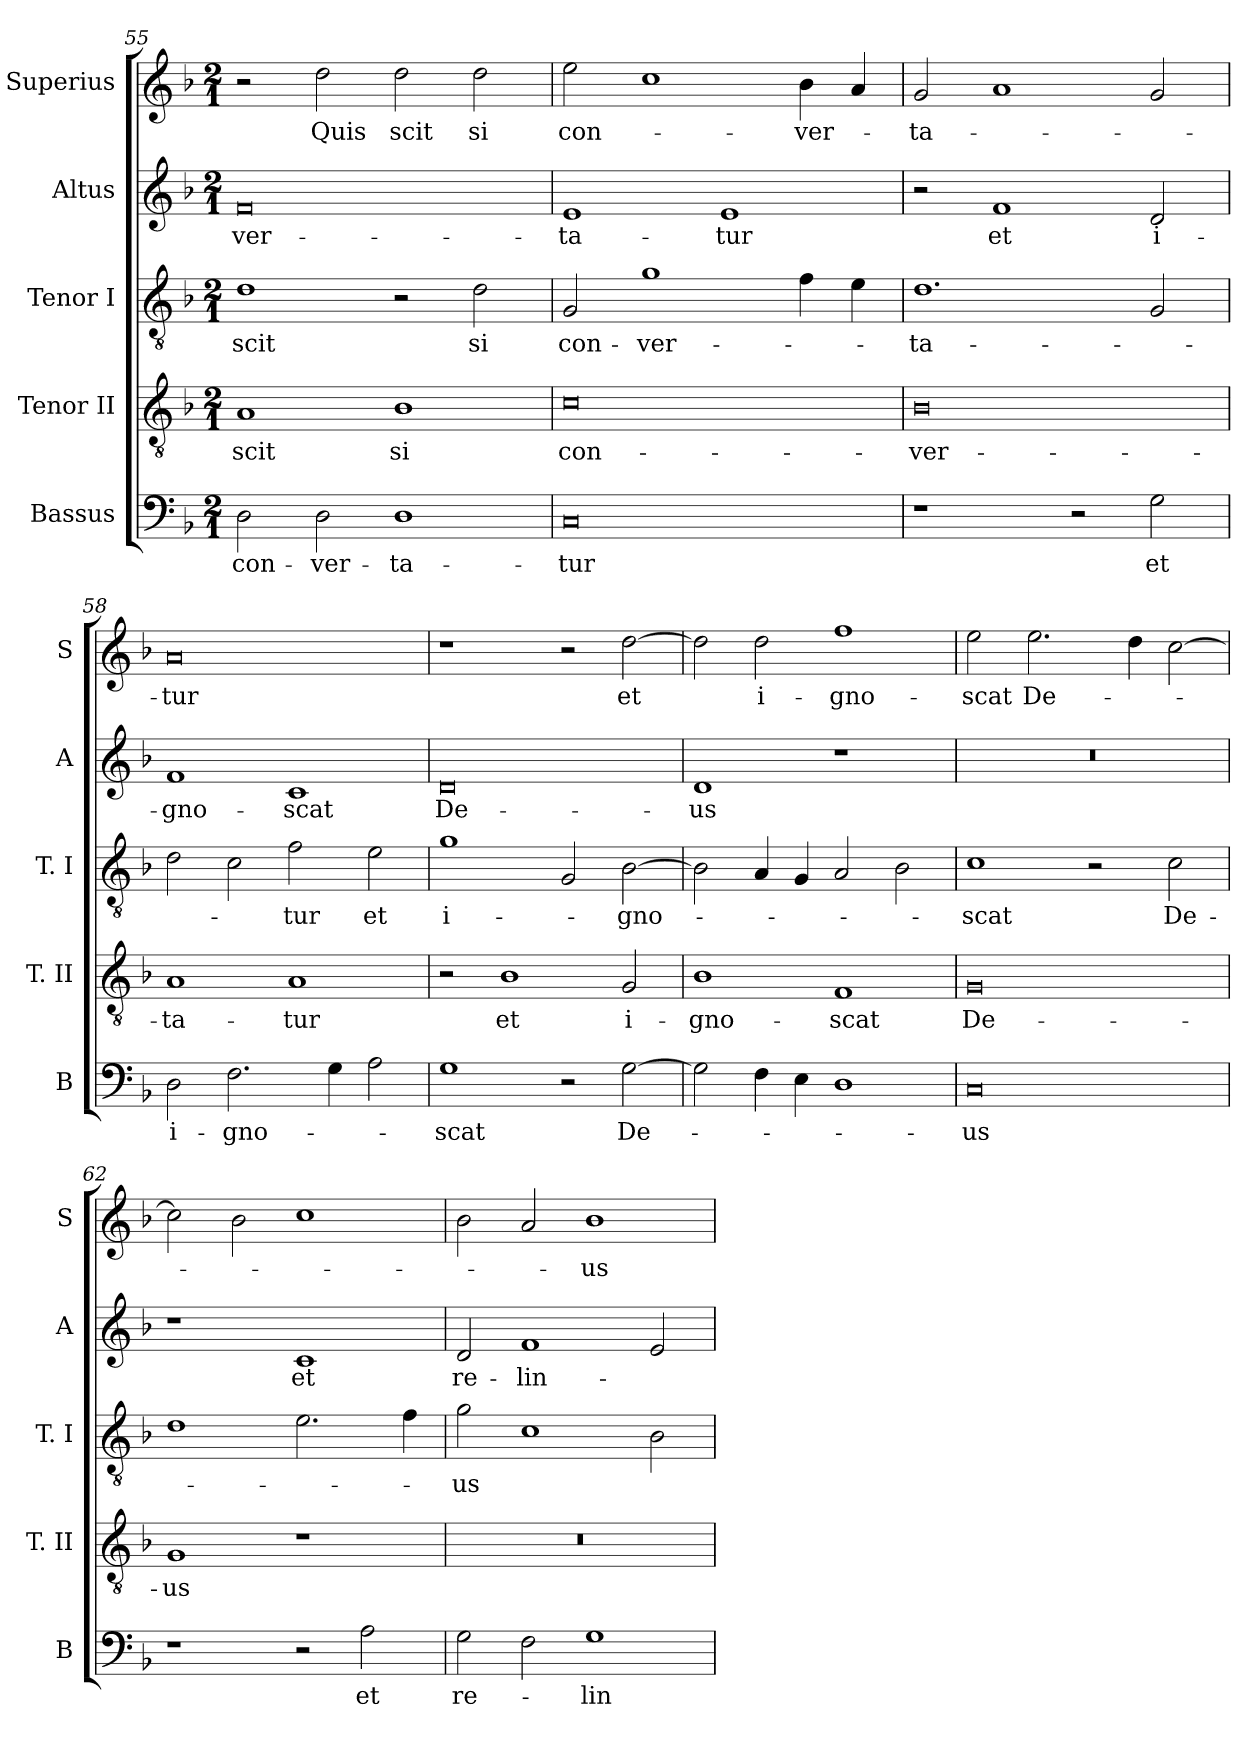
**kern	**text	**kern	**text	**kern	**text	**kern	**text	**kern	**text
*part5	*part5	*part4	*part4	*part3	*part3	*part2	*part2	*part1	*part1
*staff5	*staff5	*staff4	*staff4	*staff3	*staff3	*staff2	*staff2	*staff1	*staff1
*I"Bassus	*	*I"Tenor II	*	*I"Tenor I	*	*I"Altus	*	*I"Superius	*
*I'B	*	*I'T. II	*	*I'T. I	*	*I'A	*	*I'S	*
*clefF4	*	*clefGv2	*	*clefGv2	*	*clefG2	*	*clefG2	*
*k[b-]	*	*k[b-]	*	*k[b-]	*	*k[b-]	*	*k[b-]	*
*F:	*	*F:	*	*F:	*	*F:	*	*F:	*
*M2/1	*	*M2/1	*	*M2/1	*	*M2/1	*	*M2/1	*
=55	=55	=55	=55	=55	=55	=55	=55	=55	=55
2D	con-	1A	scit	1d	scit	0f	-ver-	2r	.
2D	-ver-	.	.	.	.	.	.	2dd	Quis
1D	-ta-	1B-	si	2r	.	.	.	2dd	scit
.	.	.	.	2d	si	.	.	2dd	si
=56	=56	=56	=56	=56	=56	=56	=56	=56	=56
0C	-tur	0c	con-	2G	con-	1e	-ta-	2ee	con-
.	.	.	.	1g	-ver-	.	.	1cc	.
.	.	.	.	.	.	1e	-tur	.	.
.	.	.	.	4f	.	.	.	4b-	-ver-
.	.	.	.	4e	.	.	.	4a	.
=57	=57	=57	=57	=57	=57	=57	=57	=57	=57
1r	.	0B-	-ver-	1.d	-ta-	2r	.	2g	-ta-
.	.	.	.	.	.	1f	et	1a	.
2r	.	.	.	.	.	.	.	.	.
2G	et	.	.	2G	.	2d	i-	2g	.
=58	=58	=58	=58	=58	=58	=58	=58	=58	=58
2D	i-	1A	-ta-	2d	.	1f	-gno-	0a	-tur
2.F	-gno-	.	.	2c	.	.	.	.	.
.	.	1A	-tur	2f	-tur	1c	-scat	.	.
4G	.	.	.	.	.	.	.	.	.
2A	.	.	.	2e	et	.	.	.	.
=59	=59	=59	=59	=59	=59	=59	=59	=59	=59
1G	-scat	2r	.	1g	i-	0d	De-	1r	.
.	.	1B-	et	.	.	.	.	.	.
2r	.	.	.	2G	.	.	.	2r	.
[2G	De-	2G	i-	[2B-	-gno-	.	.	[2dd	et
=60	=60	=60	=60	=60	=60	=60	=60	=60	=60
2G]	.	1B-	-gno-	2B-]	.	1d	-us	2dd]	.
4F	.	.	.	4A	.	.	.	2dd	i-
4E	.	.	.	4G	.	.	.	.	.
1D	.	1F	-scat	2A	.	1r	.	1ff	-gno-
.	.	.	.	2B-	.	.	.	.	.
=61	=61	=61	=61	=61	=61	=61	=61	=61	=61
0C	-us	0G	De-	1c	-scat	0r	.	2ee	-scat
.	.	.	.	.	.	.	.	2.ee	De-
.	.	.	.	2r	.	.	.	.	.
.	.	.	.	.	.	.	.	4dd	.
.	.	.	.	2c	De-	.	.	[2cc	.
=62	=62	=62	=62	=62	=62	=62	=62	=62	=62
1r	.	1G	-us	1d	.	1r	.	2cc]	.
.	.	.	.	.	.	.	.	2b-	.
2r	.	1r	.	2.e	.	1c	et	1cc	.
2A	et	.	.	.	.	.	.	.	.
.	.	.	.	4f	.	.	.	.	.
=63	=63	=63	=63	=63	=63	=63	=63	=63	=63
2G	re-	0r	.	2g	-us	2d	re-	2b-	.
2F	.	.	.	1c	.	1f	-lin-	2a	.
1G	-lin-	.	.	.	.	.	.	1b-	-us
.	.	.	.	2B-	.	2e	.	.	.
=	=	=	=	=	=	=	=	=	=
*-	*-	*-	*-	*-	*-	*-	*-	*-	*-
